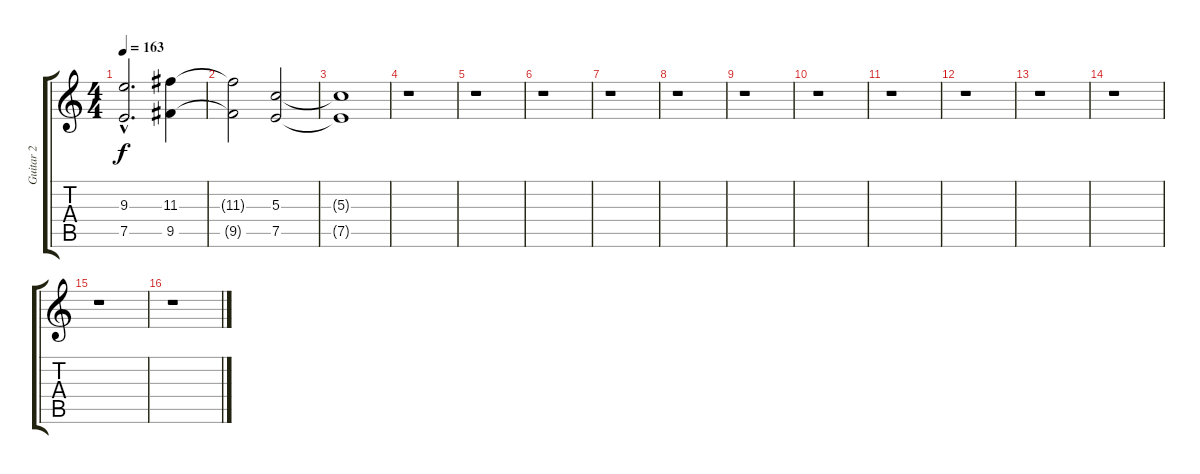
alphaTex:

\track ("Guitar 2" "Guitar 2") {instrument overdrivenguitar}
\staff {score tabs}
\tuning (E4 B3 G3 D3 A2 E2) {hide}
\ts (4 4)
\tempo 163
\clef g2
\ks c
(9.3{hac} 7.5{hac}).2{d dy f} (11.3 9.5).4 |
(11.3{t} 9.5{t}).2 (5.3 7.5).2 |
(5.3{t} 7.5{t}).1 |
r.1 |
r.1 |
r.1 |
r.1 |
r.1 |
r.1 |
r.1 |
r.1 |
r.1 |
r.1 |
r.1 |
r.1 |
r.1
